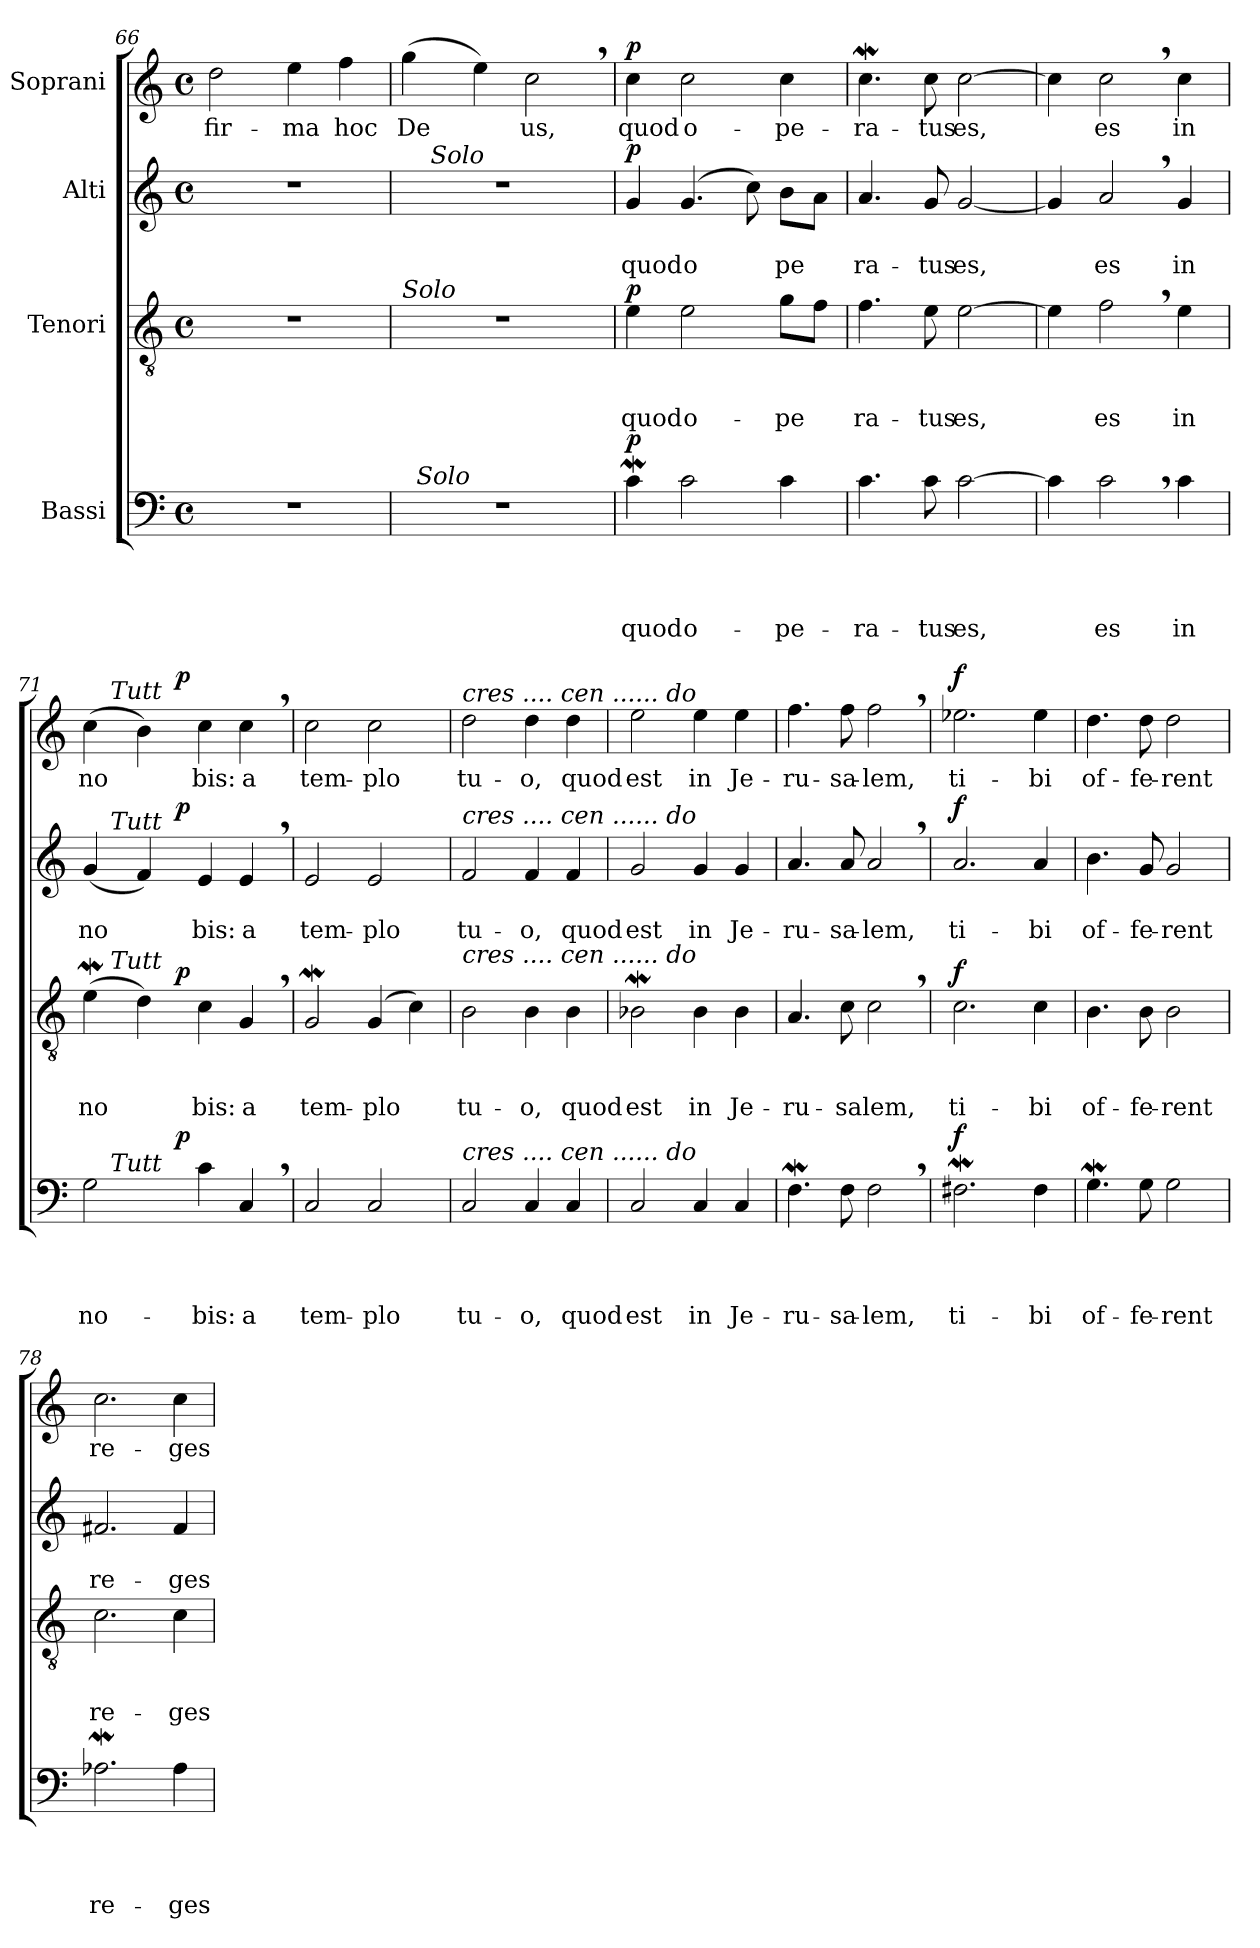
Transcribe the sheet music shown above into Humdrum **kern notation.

**kern	**text	**text	**text	**text	**dynam	**kern	**text	**text	**text	**dynam	**kern	**text	**text	**dynam	**kern	**text	**dynam
*part4	*part4	*part4	*part4	*part4	*part4	*part3	*part3	*part3	*part3	*part3	*part2	*part2	*part2	*part2	*part1	*part1	*part1
*staff4	*staff4	*staff4	*staff4	*staff4	*staff4	*staff3	*staff3	*staff3	*staff3	*staff3	*staff2	*staff2	*staff2	*staff2	*staff1	*staff1	*staff1
*I"Bassi	*	*	*	*	*	*I"Tenori	*	*	*	*	*I"Alti	*	*	*	*I"Soprani	*	*
*clefF4	*	*	*	*	*	*clefGv2	*	*	*	*	*clefG2	*	*	*	*clefG2	*	*
*k[]	*	*	*	*	*	*k[]	*	*	*	*	*k[]	*	*	*	*k[]	*	*
*C:	*	*	*	*	*	*C:	*	*	*	*	*C:	*	*	*	*C:	*	*
*M4/4	*	*	*	*	*	*M4/4	*	*	*	*	*M4/4	*	*	*	*M4/4	*	*
*met(c)	*	*	*	*	*	*met(c)	*	*	*	*	*met(c)	*	*	*	*met(c)	*	*
=66	=66	=66	=66	=66	=66	=66	=66	=66	=66	=66	=66	=66	=66	=66	=66	=66	=66
!	!	!	!	!	!	!	!	!	!	!	!	!	!	!	!	!LO:LY:b	!
1r	.	.	.	.	.	1r	.	.	.	.	1r	.	.	.	2dd\	-fir-	.
!	!	!	!	!	!	!	!	!	!	!	!	!	!	!	!	!LO:LY:b	!
.	.	.	.	.	.	.	.	.	.	.	.	.	.	.	4ee\	-ma	.
!	!	!	!	!	!	!	!	!	!	!	!	!	!	!	!	!LO:LY:b	!
.	.	.	.	.	.	.	.	.	.	.	.	.	.	.	4ff\	hoc	.
=67	=67	=67	=67	=67	=67	=67	=67	=67	=67	=67	=67	=67	=67	=67	=67	=67	=67
!	!	!	!	!	!	!LO:TX:a:i:t=Solo	!	!	!	!	!	!	!	!	!	!	!
!	!	!	!	!	!	!	!	!	!	!	!	!	!	!	!	!LO:LY:b	!
*^	*	*	*	*	*	*	*	*	*	*	*^	*	*	*	*	*	*
1r	32ryy	.	.	.	.	.	1r	.	.	.	.	1r	16ryy	.	.	.	(>4gg\	De	.
!	!LO:TX:a:i:t=Solo	!	!	!	!	!	!	!	!	!	!	!	!	!	!	!	!	!	!
.	2ryy	.	.	.	.	.	.	.	.	.	.	.	.	.	.	.	.	.	.
!	!	!	!	!	!	!	!	!	!	!	!	!	!LO:TX:a:i:t=Solo	!	!	!	!	!	!
.	.	.	.	.	.	.	.	.	.	.	.	.	2...ryy	.	.	.	.	.	.
.	.	.	.	.	.	.	.	.	.	.	.	.	.	.	.	.	4ee\)	.	.
!	!	!	!	!	!	!	!	!	!	!	!	!	!	!	!	!	!	!LO:LY:b	!
.	.	.	.	.	.	.	.	.	.	.	.	.	.	.	.	.	2cc,>\	us,	.
.	4...ryy	.	.	.	.	.	.	.	.	.	.	.	.	.	.	.	.	.	.
=68	=68	=68	=68	=68	=68	=68	=68	=68	=68	=68	=68	=68	=68	=68	=68	=68	=68	=68	=68
!	!	!	!	!	!LO:LY:b	!LO:DY:a	!	!	!	!LO:LY:b	!LO:DY:a	!	!	!	!LO:LY:b	!LO:DY:a	!	!LO:LY:b	!LO:DY:a
*v	*v	*	*	*	*	*	*	*	*	*	*	*v	*v	*	*	*	*	*	*
4cw\	.	.	.	quod	p	4e\	.	.	quod	p	4g/	.	quod	p	4cc\	quod	p
!	!	!	!	!LO:LY:b	!	!	!	!	!LO:LY:b	!	!	!	!LO:LY:b	!	!	!LO:LY:b	!
2c\	.	.	.	o-	.	2e\	.	.	o-	.	(<4.g/	.	o	.	2cc>\	o-	.
.	.	.	.	.	.	.	.	.	.	.	8cc\)	.	.	.	.	.	.
!	!	!	!	!LO:LY:b	!	!	!	!	!LO:LY:b	!	!	!	!LO:LY:b	!	!	!LO:LY:b	!
4c\	.	.	.	-pe-	.	8g\L	.	.	-pe	.	8b\L	.	pe	.	4cc\	-pe-	.
.	.	.	.	.	.	8f\J	.	.	.	.	8a\J	.	.	.	.	.	.
=69	=69	=69	=69	=69	=69	=69	=69	=69	=69	=69	=69	=69	=69	=69	=69	=69	=69
!	!	!	!	!LO:LY:b	!	!	!	!	!LO:LY:b	!	!	!	!LO:LY:b	!	!	!LO:LY:b	!
4.c\	.	.	.	-ra-	.	4.f\	.	.	ra-	.	4.a/	.	ra-	.	4.ccw\	-ra-	.
!	!	!	!	!LO:LY:b	!	!	!	!	!LO:LY:b	!	!	!	!LO:LY:b	!	!	!LO:LY:b	!
8c\	.	.	.	-tus	.	8e\	.	.	-tus	.	8g/	.	-tus	.	8cc\	-tus	.
!	!	!	!	!LO:LY:b	!	!	!	!	!LO:LY:b	!	!	!	!LO:LY:b	!	!	!LO:LY:b	!
[>2c\	.	.	.	es,	.	[>2e\	.	.	es,	.	[<2g/	.	es,	.	[>2cc\	es,	.
!!LO:LB:g=z
=70	=70	=70	=70	=70	=70	=70	=70	=70	=70	=70	=70	=70	=70	=70	=70	=70	=70
4c\]	.	.	.	.	.	4e\]	.	.	.	.	4g/]	.	.	.	4cc\]	.	.
!	!	!	!	!LO:LY:b	!	!	!	!	!LO:LY:b	!	!	!	!LO:LY:b	!	!	!LO:LY:b	!
2c,<\	.	.	.	es	.	2f>,<\	.	.	es	.	2a,</	.	es	.	2cc,>\	es	.
!	!	!	!	!LO:LY:b	!	!	!	!	!LO:LY:b	!	!	!	!LO:LY:b	!	!	!LO:LY:b	!
4c\	.	.	.	in	.	4e\	.	.	in	.	4g/	.	in	.	4cc\	in	.
=71	=71	=71	=71	=71	=71	=71	=71	=71	=71	=71	=71	=71	=71	=71	=71	=71	=71
!	!	!	!	!LO:LY:b	!	!	!	!	!LO:LY:b	!	!	!	!LO:LY:b	!	!	!LO:LY:b	!
*^	*	*	*	*	*	*^	*	*	*	*	*^	*	*	*	*^	*	*
*	*^	*	*	*	*	*	*	*^	*	*	*	*	*	*^	*	*	*	*	*^	*	*
2G\	4ryy	8ryy	.	.	.	no-	.	(>4eW\	4ryy	8ryy	.	.	no	.	(<4g/	4ryy	8ryy	.	no	.	(>4cc\	4ryy	8ryy	no	.
!	!	!	!	!	!	!	!	!	!	!	!	!	!	!	!	!	!	!	!	!	!	!	!LO:TX:a:i:t=Tutt	!	!
!	!	!	!	!	!	!	!	!	!	!	!	!	!	!	!	!	!LO:TX:a:i:t=Tutt	!	!	!	!	!	!	!	!
!	!	!	!	!	!	!	!	!	!	!LO:TX:a:i:t=Tutt	!	!	!	!	!	!	!	!	!	!	!	!	!	!	!
!	!	!LO:TX:a:i:t=Tutt	!	!	!	!	!	!	!	!	!	!	!	!	!	!	!	!	!	!	!	!	!	!	!
.	.	2..ryy	.	.	.	.	.	.	.	2..ryy	.	.	.	.	.	.	2..ryy	.	.	.	.	.	2..ryy	.	.
.	8ryy	.	.	.	.	.	.	4d\)	8ryy	.	.	.	.	.	4f/)	8ryy	.	.	.	.	4b\)	8ryy	.	.	.
.	32ryy	.	.	.	.	.	.	.	32ryy	.	.	.	.	.	.	32ryy	.	.	.	.	.	32ryy	.	.	.
!	!	!	!	!	!	!	!LO:DY:a	!	!	!	!	!	!	!LO:DY:a	!	!	!	!	!	!LO:DY:a	!	!	!	!	!LO:DY:a
.	2ryy	.	.	.	.	.	p	.	2ryy	.	.	.	.	p	.	2ryy	.	.	.	p	.	2ryy	.	.	p
!	!	!	!	!	!	!LO:LY:b	!	!	!	!	!	!	!LO:LY:b	!	!	!	!	!	!LO:LY:b	!	!	!	!	!LO:LY:b	!
4c\	.	.	.	.	.	-bis:	.	4c\	.	.	.	.	bis:	.	4e/	.	.	.	bis:	.	4cc\	.	.	bis:	.
!	!	!	!	!	!	!LO:LY:b	!	!	!	!	!	!	!LO:LY:b	!	!	!	!	!	!LO:LY:b	!	!	!	!	!LO:LY:b	!
4C,</	.	.	.	.	.	a	.	4G,</	.	.	.	.	a	.	4e,</	.	.	.	a	.	4cc,>\	.	.	a	.
.	16.ryy	.	.	.	.	.	.	.	16.ryy	.	.	.	.	.	.	16.ryy	.	.	.	.	.	16.ryy	.	.	.
=72	=72	=72	=72	=72	=72	=72	=72	=72	=72	=72	=72	=72	=72	=72	=72	=72	=72	=72	=72	=72	=72	=72	=72	=72	=72
!	!	!	!	!	!	!LO:LY:b	!	!	!	!	!	!	!LO:LY:b	!	!	!	!	!	!LO:LY:b	!	!	!	!	!LO:LY:b	!
*v	*v	*v	*	*	*	*	*	*	*	*	*	*	*	*	*v	*v	*v	*	*	*	*v	*v	*v	*	*
*	*	*	*	*	*	*v	*v	*v	*	*	*	*	*	*	*	*	*	*	*
2C/	.	.	.	tem-	.	2GW/	.	.	tem-	.	2e/	.	tem-	.	2cc\	tem-	.
!	!	!	!	!LO:LY:b	!	!	!	!	!LO:LY:b	!	!	!	!LO:LY:b	!	!	!LO:LY:b	!
2C/	.	.	.	-plo	.	(<4G/	.	.	-plo	.	2e/	.	-plo	.	2cc\	-plo	.
.	.	.	.	.	.	4c\)	.	.	.	.	.	.	.	.	.	.	.
=73	=73	=73	=73	=73	=73	=73	=73	=73	=73	=73	=73	=73	=73	=73	=73	=73	=73
!	!	!	!	!	!	!	!	!	!	!	!	!	!	!	!LO:TX:a:i:t=cres ....        cen  ......      do	!	!
!	!	!	!	!	!	!	!	!	!	!	!LO:TX:a:i:t=cres ....        cen  ......      do	!	!	!	!	!	!
!	!	!	!	!	!	!LO:TX:a:i:t=cres ....        cen  ......      do	!	!	!	!	!	!	!	!	!	!	!
!LO:TX:a:i:t=cres ....        cen  ......      do	!	!	!	!	!	!	!	!	!	!	!	!	!	!	!	!	!
!	!	!	!	!LO:LY:b	!	!	!	!	!LO:LY:b	!	!	!	!LO:LY:b	!	!	!LO:LY:b	!
2C/	.	.	.	tu-	.	2B\	.	.	tu-	.	2f/	.	tu-	.	2dd\	tu-	.
!	!	!	!	!LO:LY:b	!	!	!	!	!LO:LY:b	!	!	!	!LO:LY:b	!	!	!LO:LY:b	!
4C/	.	.	.	-o,	.	4B\	.	.	-o,	.	4f/	.	-o,	.	4dd\	-o,	.
!	!	!	!	!LO:LY:b	!	!	!	!	!LO:LY:b	!	!	!	!LO:LY:b	!	!	!LO:LY:b	!
4C/	.	.	.	quod	.	4B\	.	.	quod	.	4f/	.	quod	.	4dd\	quod	.
=74	=74	=74	=74	=74	=74	=74	=74	=74	=74	=74	=74	=74	=74	=74	=74	=74	=74
!	!	!	!	!LO:LY:b	!	!	!	!	!LO:LY:b	!	!	!	!LO:LY:b	!	!	!LO:LY:b	!
2C/	.	.	.	est	.	2B-Xw\	.	.	est	.	2g/	.	est	.	2ee\	est	.
!	!	!	!	!LO:LY:b	!	!	!	!	!LO:LY:b	!	!	!	!LO:LY:b	!	!	!LO:LY:b	!
4C/	.	.	.	in	.	4B-\	.	.	in	.	4g/	.	in	.	4ee\	in	.
!	!	!	!	!LO:LY:b	!	!	!	!	!LO:LY:b	!	!	!	!LO:LY:b	!	!	!LO:LY:b	!
4C/	.	.	.	Je-	.	4B-\	.	.	Je-	.	4g/	.	Je-	.	4ee\	Je-	.
=75	=75	=75	=75	=75	=75	=75	=75	=75	=75	=75	=75	=75	=75	=75	=75	=75	=75
!	!	!	!	!LO:LY:b	!	!	!	!	!LO:LY:b	!	!	!	!LO:LY:b	!	!	!LO:LY:b	!
4.Fw\	.	.	.	-ru-	.	4.A/	.	.	-ru-	.	4.a/	.	-ru-	.	4.ff\	-ru-	.
!	!	!	!	!LO:LY:b	!	!	!	!	!LO:LY:b	!	!	!	!LO:LY:b	!	!	!LO:LY:b	!
8F\	.	.	.	-sa-	.	8c\	.	.	-sa	.	8a/	.	-sa-	.	8ff\	-sa-	.
!	!	!	!	!LO:LY:b	!	!	!	!	!LO:LY:b	!	!	!	!LO:LY:b	!	!	!LO:LY:b	!
2F,<\	.	.	.	-lem,	.	2c,<\	.	.	lem,	.	2a,</	.	-lem,	.	2ff,>\	-lem,	.
=76	=76	=76	=76	=76	=76	=76	=76	=76	=76	=76	=76	=76	=76	=76	=76	=76	=76
!	!	!	!	!LO:LY:b	!LO:DY:a	!	!	!	!LO:LY:b	!LO:DY:a	!	!	!LO:LY:b	!LO:DY:a	!	!LO:LY:b	!LO:DY:a
2.F#XW\	.	.	.	ti-	f	2.c\	.	.	ti-	f	2.a/	.	ti-	f	2.ee-X\	ti-	f
!	!	!	!	!LO:LY:b	!	!	!	!	!LO:LY:b	!	!	!	!LO:LY:b	!	!	!LO:LY:b	!
4F#\	.	.	.	-bi	.	4c\	.	.	-bi	.	4a/	.	-bi	.	4ee-\	-bi	.
!!LO:LB:g=z
=77	=77	=77	=77	=77	=77	=77	=77	=77	=77	=77	=77	=77	=77	=77	=77	=77	=77
!	!	!	!	!LO:LY:b	!	!	!	!	!LO:LY:b	!	!	!	!LO:LY:b	!	!	!LO:LY:b	!
4.GW\	.	.	.	of-	.	4.B\	.	.	of-	.	4.b\	.	of-	.	4.dd\	of-	.
!	!	!	!	!LO:LY:b	!	!	!	!	!LO:LY:b	!	!	!	!LO:LY:b	!	!	!LO:LY:b	!
8G\	.	.	.	-fe-	.	8B\	.	.	-fe-	.	8g/	.	-fe-	.	8dd\	-fe-	.
!	!	!	!	!LO:LY:b	!	!	!	!	!LO:LY:b	!	!	!	!LO:LY:b	!	!	!LO:LY:b	!
2G\	.	.	.	-rent	.	2B\	.	.	-rent	.	2g/	.	-rent	.	2dd\	-rent	.
=78	=78	=78	=78	=78	=78	=78	=78	=78	=78	=78	=78	=78	=78	=78	=78	=78	=78
!	!	!	!	!LO:LY:b	!	!	!	!	!LO:LY:b	!	!	!	!LO:LY:b	!	!	!LO:LY:b	!
2.A-Xw\	.	.	.	re-	.	2.c\	.	.	re-	.	2.f#X/	.	re-	.	2.cc\	re-	.
!	!	!	!	!LO:LY:b	!	!	!	!	!LO:LY:b	!	!	!	!LO:LY:b	!	!	!LO:LY:b	!
4A-\	.	.	.	-ges	.	4c\	.	.	-ges	.	4f#/	.	-ges	.	4cc\	-ges	.
=	=	=	=	=	=	=	=	=	=	=	=	=	=	=	=	=	=
*-	*-	*-	*-	*-	*-	*-	*-	*-	*-	*-	*-	*-	*-	*-	*-	*-	*-
